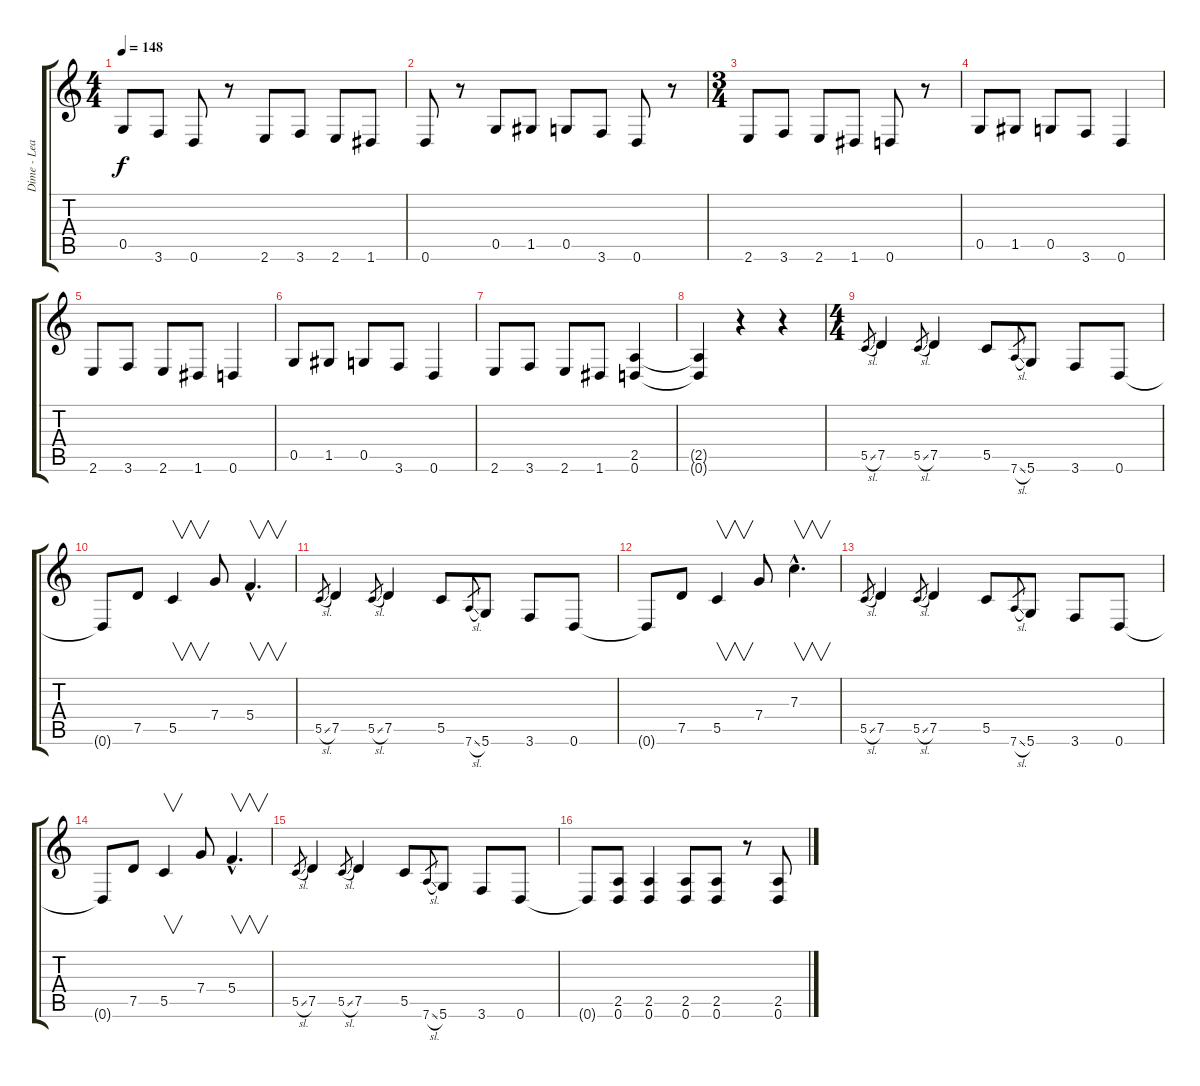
\track ("Dime - Lead Guitar" "Dime - Lea") {instrument distortionguitar}
\staff {score tabs}
\tuning (D4 A3 F3 C3 G2 D2) {hide}
\ts (4 4)
\tempo 148
\clef g2
\ks c
0.5.8{dy f} 3.6.8 0.6.8 r.8 2.6.8 3.6.8 2.6.8 1.6.8 |
0.6.8 r.8 0.5.8 1.5.8 0.5.8 3.6.8 0.6.8 r.8 |
\ts (3 4)
2.6.8 3.6.8 2.6.8 1.6.8 0.6.8 r.8 |
0.5.8 1.5.8 0.5.8 3.6.8 0.6.4 |
2.6.8 3.6.8 2.6.8 1.6.8 0.6.4 |
0.5.8 1.5.8 0.5.8 3.6.8 0.6.4 |
2.6.8 3.6.8 2.6.8 1.6.8 (2.5 0.6).4 |
(2.5{t} 0.6{t}).4 r.4 r.4 |
\ts (4 4)
5.5{sl}.8{gr} 7.5.4 5.5{sl}.8{gr} 7.5.4 5.5.8 7.6{sl}.8{gr} 5.6.8 3.6.8 0.6.8 |
0.6{t}.8 7.5.8 5.5.4{v} 7.4.8 5.4{hac}.4{v d} |
5.5{sl}.8{gr} 7.5.4 5.5{sl}.8{gr} 7.5.4 5.5.8 7.6{sl}.8{gr} 5.6.8 3.6.8 0.6.8 |
0.6{t}.8 7.5.8 5.5.4{v} 7.4.8 7.3{hac}.4{v d} |
5.5{sl}.8{gr} 7.5.4 5.5{sl}.8{gr} 7.5.4 5.5.8 7.6{sl}.8{gr} 5.6.8 3.6.8 0.6.8 |
0.6{t}.8 7.5.8 5.5.4{v} 7.4.8 5.4{hac}.4{v d} |
5.5{sl}.8{gr} 7.5.4 5.5{sl}.8{gr} 7.5.4 5.5.8 7.6{sl}.8{gr} 5.6.8 3.6.8 0.6.8 |
0.6{t}.8 (2.5 0.6).8 (2.5 0.6).4 (2.5 0.6).8 (2.5 0.6).8 r.8 (2.5 0.6).8
